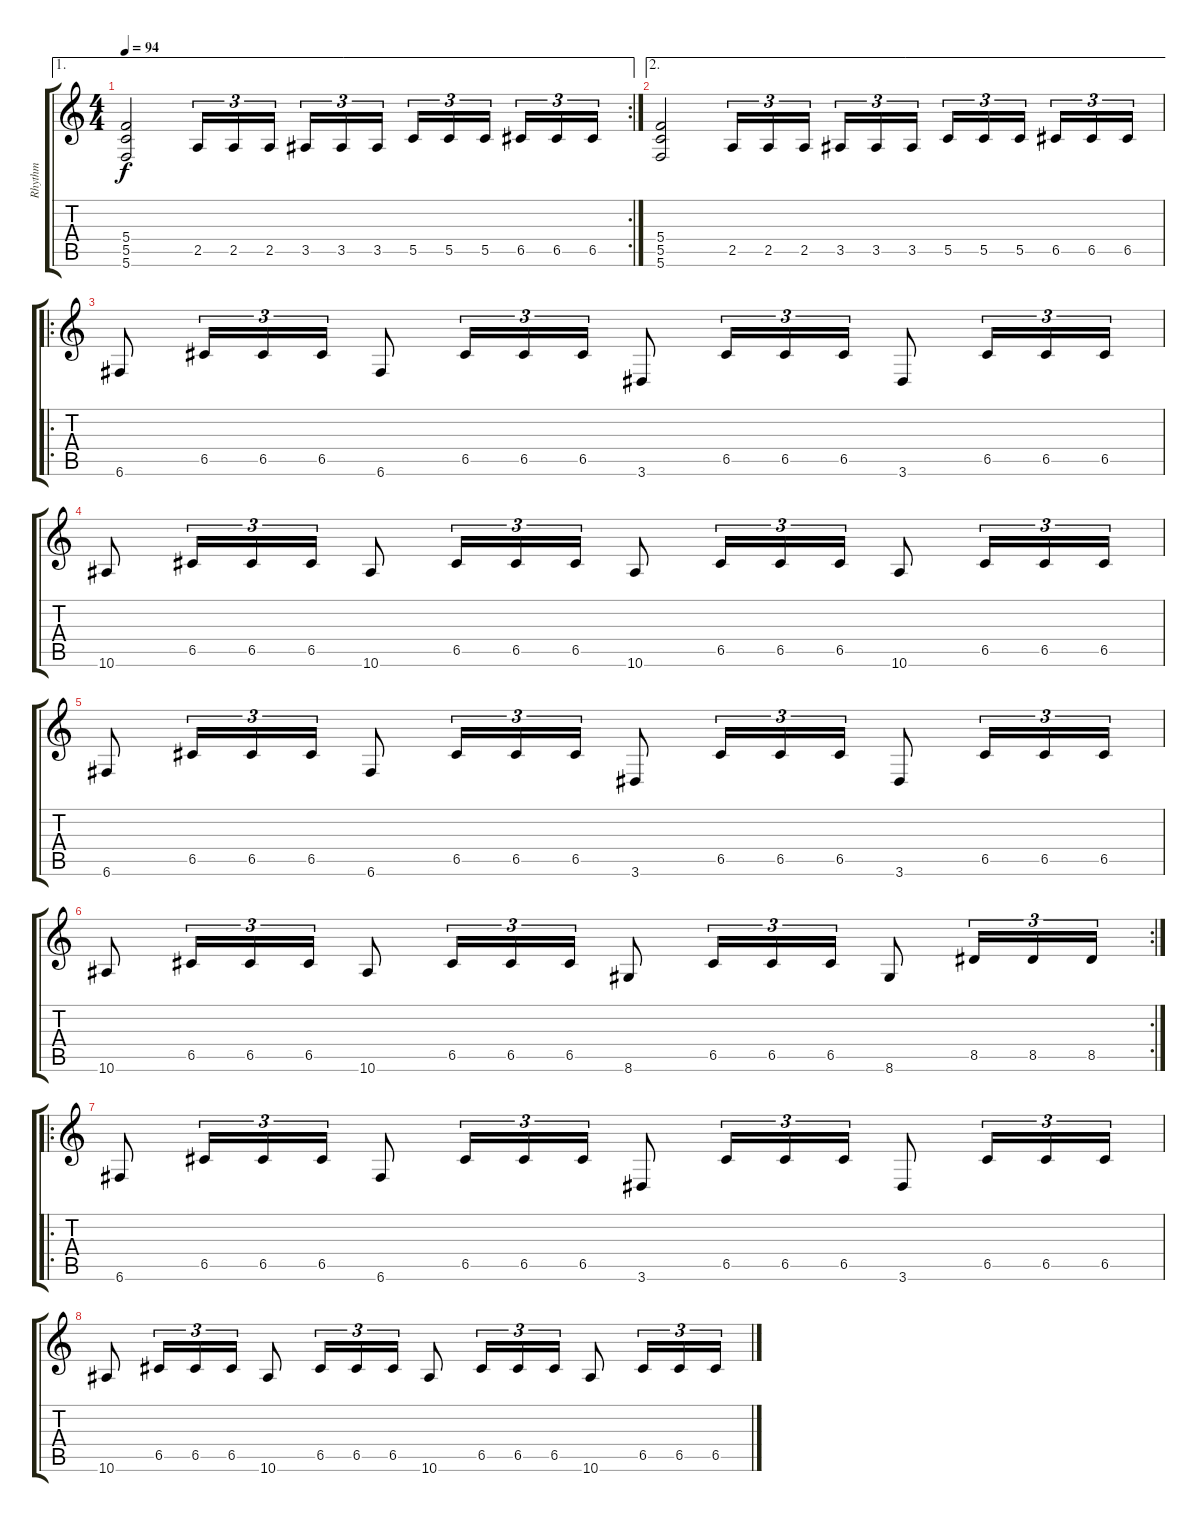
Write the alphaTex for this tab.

\track ("Rhythm" "Rhythm") {instrument distortionguitar}
\staff {score tabs}
\tuning (D4 A3 F3 C3 G2 C2) {hide}
\ae 1
\rc 2
\ts (4 4)
\tempo 94
\clef g2
\ks c
(5.4 5.5 5.6).2{dy f} 2.5.16{tu (3 2)} 2.5.16{tu (3 2)} 2.5.16{tu (3 2)} 3.5.16{tu (3 2)} 3.5.16{tu (3 2)} 3.5.16{tu (3 2)} 5.5.16{tu (3 2)} 5.5.16{tu (3 2)} 5.5.16{tu (3 2)} 6.5.16{tu (3 2)} 6.5.16{tu (3 2)} 6.5.16{tu (3 2)} |
\ae 2
(5.4 5.5 5.6).2 2.5.16{tu (3 2)} 2.5.16{tu (3 2)} 2.5.16{tu (3 2)} 3.5.16{tu (3 2)} 3.5.16{tu (3 2)} 3.5.16{tu (3 2)} 5.5.16{tu (3 2)} 5.5.16{tu (3 2)} 5.5.16{tu (3 2)} 6.5.16{tu (3 2)} 6.5.16{tu (3 2)} 6.5.16{tu (3 2)} |
\ro
6.6.8 6.5.16{tu (3 2)} 6.5.16{tu (3 2)} 6.5.16{tu (3 2)} 6.6.8 6.5.16{tu (3 2)} 6.5.16{tu (3 2)} 6.5.16{tu (3 2)} 3.6.8 6.5.16{tu (3 2)} 6.5.16{tu (3 2)} 6.5.16{tu (3 2)} 3.6.8 6.5.16{tu (3 2)} 6.5.16{tu (3 2)} 6.5.16{tu (3 2)} |
10.6.8 6.5.16{tu (3 2)} 6.5.16{tu (3 2)} 6.5.16{tu (3 2)} 10.6.8 6.5.16{tu (3 2)} 6.5.16{tu (3 2)} 6.5.16{tu (3 2)} 10.6.8 6.5.16{tu (3 2)} 6.5.16{tu (3 2)} 6.5.16{tu (3 2)} 10.6.8 6.5.16{tu (3 2)} 6.5.16{tu (3 2)} 6.5.16{tu (3 2)} |
6.6.8 6.5.16{tu (3 2)} 6.5.16{tu (3 2)} 6.5.16{tu (3 2)} 6.6.8 6.5.16{tu (3 2)} 6.5.16{tu (3 2)} 6.5.16{tu (3 2)} 3.6.8 6.5.16{tu (3 2)} 6.5.16{tu (3 2)} 6.5.16{tu (3 2)} 3.6.8 6.5.16{tu (3 2)} 6.5.16{tu (3 2)} 6.5.16{tu (3 2)} |
\rc 2
10.6.8 6.5.16{tu (3 2)} 6.5.16{tu (3 2)} 6.5.16{tu (3 2)} 10.6.8 6.5.16{tu (3 2)} 6.5.16{tu (3 2)} 6.5.16{tu (3 2)} 8.6.8 6.5.16{tu (3 2)} 6.5.16{tu (3 2)} 6.5.16{tu (3 2)} 8.6.8 8.5.16{tu (3 2)} 8.5.16{tu (3 2)} 8.5.16{tu (3 2)} |
\ro
6.6.8 6.5.16{tu (3 2)} 6.5.16{tu (3 2)} 6.5.16{tu (3 2)} 6.6.8 6.5.16{tu (3 2)} 6.5.16{tu (3 2)} 6.5.16{tu (3 2)} 3.6.8 6.5.16{tu (3 2)} 6.5.16{tu (3 2)} 6.5.16{tu (3 2)} 3.6.8 6.5.16{tu (3 2)} 6.5.16{tu (3 2)} 6.5.16{tu (3 2)} |
10.6.8 6.5.16{tu (3 2)} 6.5.16{tu (3 2)} 6.5.16{tu (3 2)} 10.6.8 6.5.16{tu (3 2)} 6.5.16{tu (3 2)} 6.5.16{tu (3 2)} 10.6.8 6.5.16{tu (3 2)} 6.5.16{tu (3 2)} 6.5.16{tu (3 2)} 10.6.8 6.5.16{tu (3 2)} 6.5.16{tu (3 2)} 6.5.16{tu (3 2)}
